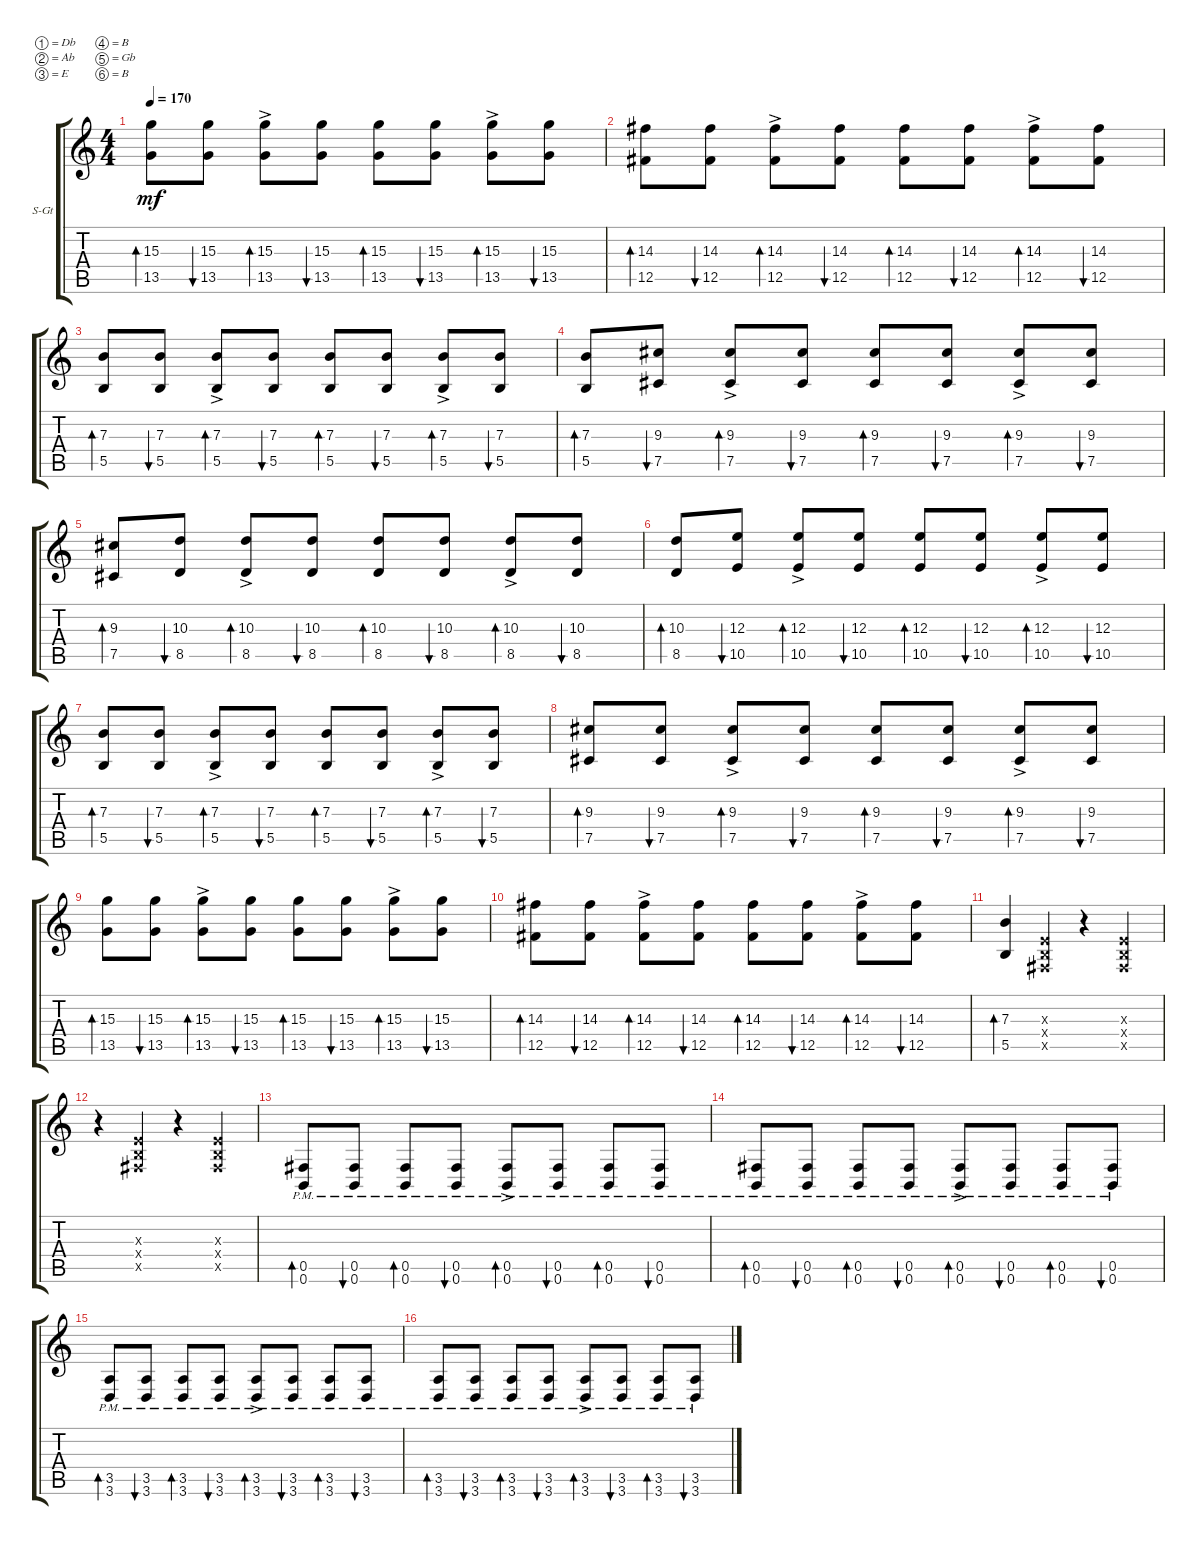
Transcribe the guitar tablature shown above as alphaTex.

\defaultSystemsLayout 4
\bracketExtendMode groupsimilarinstruments
\firstSystemTrackNameOrientation horizontal
\otherSystemsTrackNameOrientation horizontal
\track ("Steel Guitar" "S-Gt") {instrument acousticguitarsteel}
\staff {score tabs}
\tuning (Db4 Ab3 E3 B2 Gb2 B1)
\ts (4 4)
\tempo 170
\clef g2
\ks c
(13.5 15.3).8{bd 72 dy mf} (13.5 15.3).8{bu 72} (13.5{ac} 15.3{ac}).8{bd 72} (13.5 15.3).8{bu 72} (13.5 15.3).8{bd 72} (13.5 15.3).8{bu 72} (13.5{ac} 15.3{ac}).8{bd 72} (13.5 15.3).8{bu 72} |
(12.5 14.3).8{bd 72} (12.5 14.3).8{bu 72} (12.5{ac} 14.3{ac}).8{bd 72} (12.5 14.3).8{bu 72} (12.5 14.3).8{bd 72} (12.5 14.3).8{bu 72} (12.5{ac} 14.3{ac}).8{bd 72} (12.5 14.3).8{bu 72} |
(5.5 7.3).8{bd 72} (5.5 7.3).8{bu 72} (5.5{ac} 7.3{ac}).8{bd 72} (5.5 7.3).8{bu 72} (5.5 7.3).8{bd 72} (5.5 7.3).8{bu 72} (5.5{ac} 7.3{ac}).8{bd 72} (5.5 7.3).8{bu 72} |
(5.5 7.3).8{bd 72} (7.5 9.3).8{bu 72} (7.5{ac} 9.3{ac}).8{bd 72} (7.5 9.3).8{bu 72} (7.5 9.3).8{bd 72} (7.5 9.3).8{bu 72} (7.5{ac} 9.3{ac}).8{bd 72} (7.5 9.3).8{bu 72} |
(7.5 9.3).8{bd 72} (8.5 10.3).8{bu 72} (8.5{ac} 10.3{ac}).8{bd 72} (8.5 10.3).8{bu 72} (8.5 10.3).8{bd 72} (8.5 10.3).8{bu 72} (8.5{ac} 10.3{ac}).8{bd 72} (8.5 10.3).8{bu 72} |
(8.5 10.3).8{bd 72} (10.5 12.3).8{bu 72} (10.5{ac} 12.3{ac}).8{bd 72} (10.5 12.3).8{bu 72} (10.5 12.3).8{bd 72} (10.5 12.3).8{bu 72} (10.5{ac} 12.3{ac}).8{bd 72} (10.5 12.3).8{bu 72} |
(5.5 7.3).8{bd 72} (5.5 7.3).8{bu 72} (5.5{ac} 7.3{ac}).8{bd 72} (5.5 7.3).8{bu 72} (5.5 7.3).8{bd 72} (5.5 7.3).8{bu 72} (5.5{ac} 7.3{ac}).8{bd 72} (5.5 7.3).8{bu 72} |
(7.5 9.3).8{bd 72} (7.5 9.3).8{bu 72} (7.5{ac} 9.3{ac}).8{bd 72} (7.5 9.3).8{bu 72} (7.5 9.3).8{bd 72} (7.5 9.3).8{bu 72} (7.5{ac} 9.3{ac}).8{bd 72} (7.5 9.3).8{bu 72} |
(13.5 15.3).8{bd 72} (13.5 15.3).8{bu 72} (13.5{ac} 15.3{ac}).8{bd 72} (13.5 15.3).8{bu 72} (13.5 15.3).8{bd 72} (13.5 15.3).8{bu 72} (13.5{ac} 15.3{ac}).8{bd 72} (13.5 15.3).8{bu 72} |
(12.5 14.3).8{bd 72} (12.5 14.3).8{bu 72} (12.5{ac} 14.3{ac}).8{bd 72} (12.5 14.3).8{bu 72} (12.5 14.3).8{bd 72} (12.5 14.3).8{bu 72} (12.5{ac} 14.3{ac}).8{bd 72} (12.5 14.3).8{bu 72} |
(5.5 7.3).4{bd 67} (0.5{x} 0.4{x} 0.3{x}).4 r.4 (0.5{x} 0.3{x} 0.4{x}).4 |
r.4 (0.5{x} 0.4{x} 0.3{x}).4 r.4 (0.5{x} 0.3{x} 0.4{x}).4 |
(0.6{pm} 0.5{pm}).8{bd 44} (0.5{pm} 0.6{pm}).8{bu 44} (0.6{pm} 0.5{pm}).8{bd 44} (0.5{pm} 0.6{pm}).8{bu 44} (0.6{ac pm} 0.5{ac pm}).8{bd 44} (0.5{pm} 0.6{pm}).8{bu 44} (0.6{pm} 0.5{pm}).8{bd 44} (0.5{pm} 0.6{pm}).8{bu 44} |
(0.6{pm} 0.5{pm}).8{bd 44} (0.5{pm} 0.6{pm}).8{bu 44} (0.6{pm} 0.5{pm}).8{bd 44} (0.5{pm} 0.6{pm}).8{bu 44} (0.6{ac pm} 0.5{ac pm}).8{bd 44} (0.5{pm} 0.6{pm}).8{bu 44} (0.6{pm} 0.5{pm}).8{bd 44} (0.5{pm} 0.6{pm}).8{bu 44} |
(3.6{pm} 3.5{pm}).8{bd 44} (3.5{pm} 3.6{pm}).8{bu 44} (3.6{pm} 3.5{pm}).8{bd 44} (3.5{pm} 3.6{pm}).8{bu 44} (3.6{ac pm} 3.5{ac pm}).8{bd 44} (3.5{pm} 3.6{pm}).8{bu 44} (3.6{pm} 3.5{pm}).8{bd 44} (3.5{pm} 3.6{pm}).8{bu 44} |
(3.6{pm} 3.5{pm}).8{bd 44} (3.5{pm} 3.6{pm}).8{bu 44} (3.6{pm} 3.5{pm}).8{bd 44} (3.5{pm} 3.6{pm}).8{bu 44} (3.6{ac pm} 3.5{ac pm}).8{bd 44} (3.5{pm} 3.6{pm}).8{bu 44} (3.6{pm} 3.5{pm}).8{bd 44} (3.5{pm} 3.6{pm}).8{bu 44}
